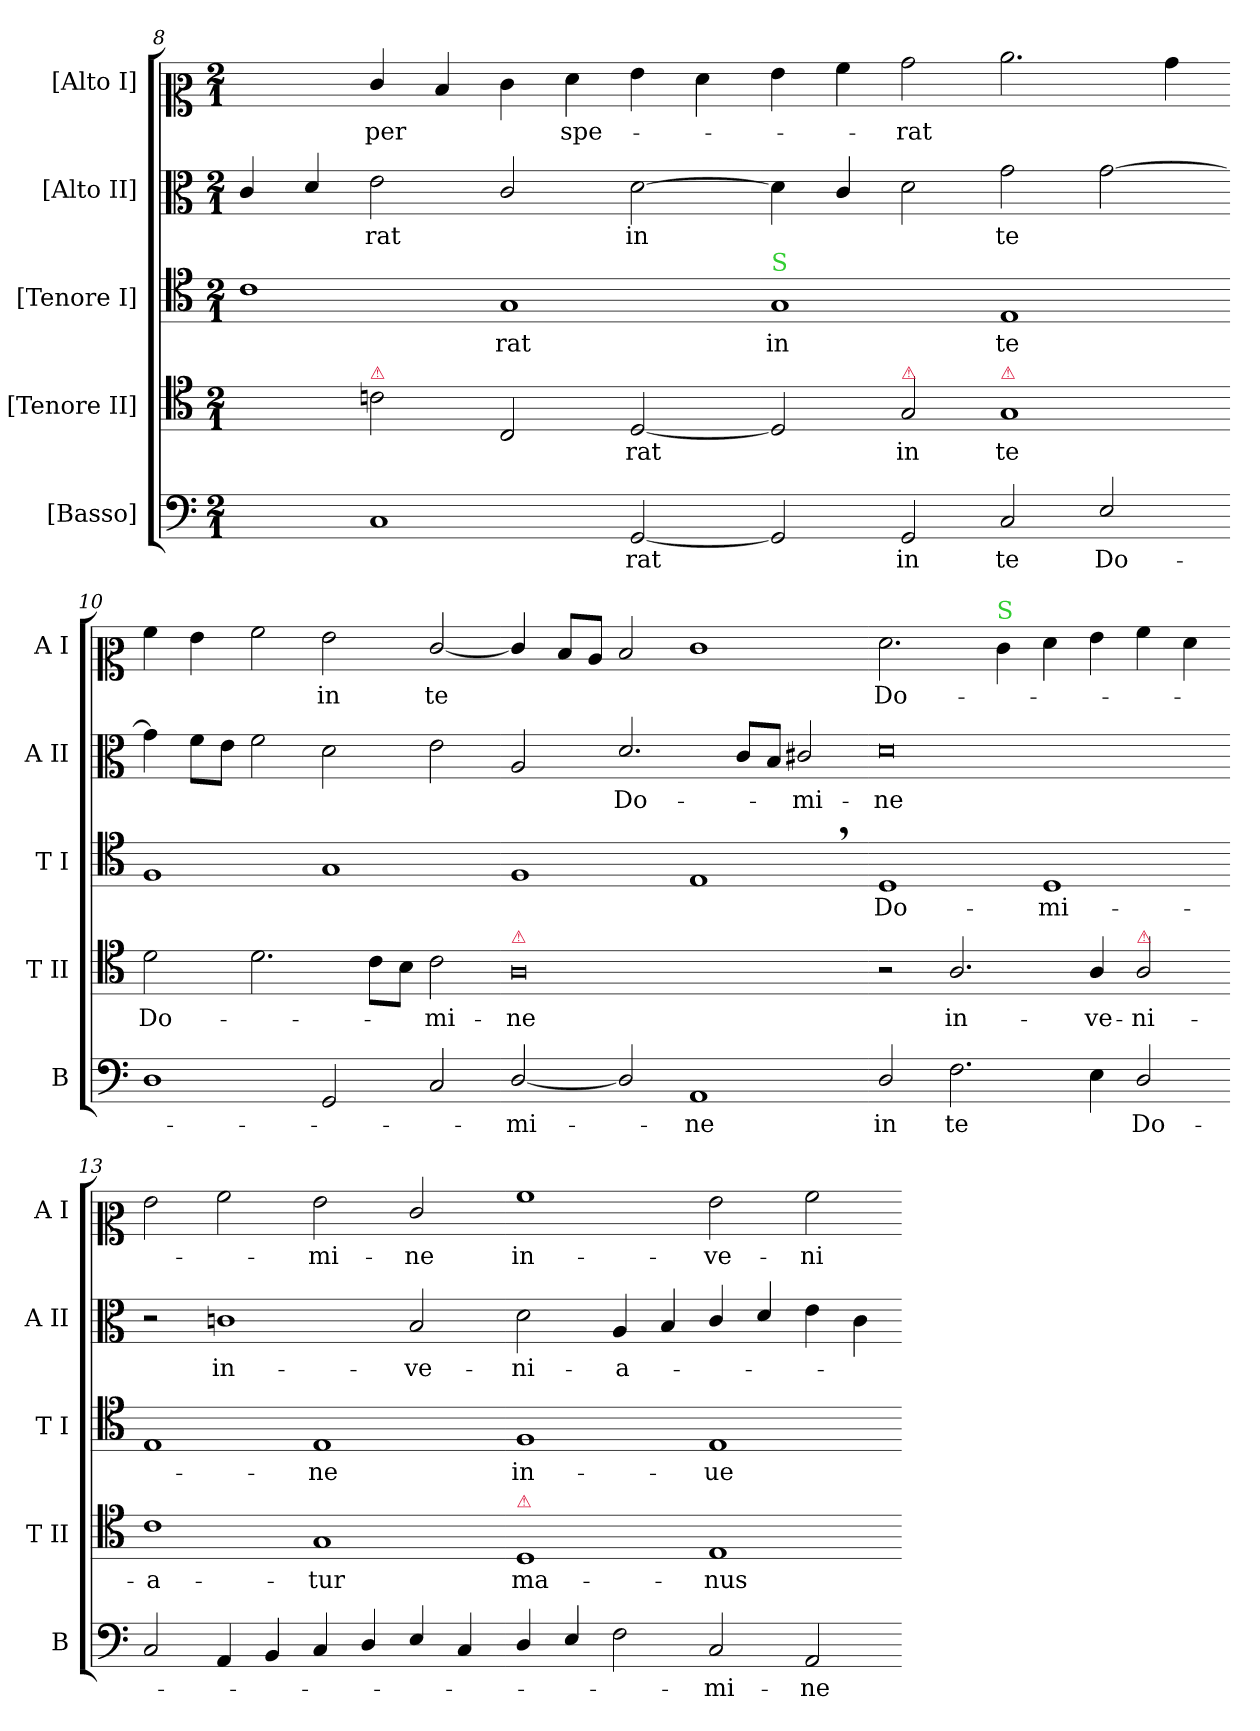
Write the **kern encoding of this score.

**kern	**text	**kern	**text	**kern	**text	**kern	**text	**kern	**text
*part5	*part5	*part4	*part4	*part3	*part3	*part2	*part2	*part1	*part1
*staff5	*staff5	*staff4	*staff4	*staff3	*staff3	*staff2	*staff2	*staff1	*staff1
*I"[Basso]	*	*I"[Tenore II]	*	*I"[Tenore I]	*	*I"[Alto II]	*	*I"[Alto I]	*
*I'B	*	*I'T II	*	*I'T I	*	*I'A II	*	*I'A I	*
*clefF4	*	*clefC4	*	*clefC4	*	*clefC3	*	*clefC2	*
*k[]	*	*k[]	*	*k[]	*	*k[]	*	*k[]	*
*M2/1	*	*M2/1	*	*M2/1	*	*M2/1	*	*M2/1	*
=8	=8	=8	=8	=8	=8	=8	=8	=8	=8
2ryy	.	2ryy	.	1c	.	4c/	.	2ryy	.
.	.	.	.	.	.	4d/	.	.	.
!	!	!LO:TX:a:color=crimson:t=⚠	!	!	!	!	!	!	!
1C	.	2cn\	.	.	.	2e\	-rat	4e/	-per
.	.	.	.	.	.	.	.	4d/	.
.	.	2C/	.	1G	-rat	2c/	.	4e\	.
.	.	.	.	.	.	.	.	4f\	spe-
[2GG	-rat	[2D	-rat	.	.	[2d\	in	4g\	.
.	.	.	.	.	.	.	.	4f\	.
=9-	=9-	=9-	=9-	=9-	=9-	=9-	=9-	=9-	=9-
!	!	!	!	!LO:TX:a:color=limegreen:t=S	!	!	!	!	!
2GG]	.	2D]	.	1G	in	4d\]	.	4g\	.
.	.	.	.	.	.	4c/	.	4a\	.
!	!	!LO:TX:a:color=crimson:t=⚠	!	!	!	!	!	!	!
2GG/	in	2G/	in	.	.	2d\	.	2b\	-rat
!	!	!LO:TX:a:color=crimson:t=⚠	!	!	!	!	!	!	!
2C/	te	1G	te	1E	te	2g\	te	2.cc\	.
2E/	Do-	.	.	.	.	[2g\	.	.	.
.	.	.	.	.	.	.	.	4b\	.
=10-	=10-	=10-	=10-	=10-	=10-	=10-	=10-	=10-	=10-
1D	.	2d\	Do-	1F	.	4g\]	.	4a\	.
.	.	.	.	.	.	8f\L	.	4g\	.
.	.	.	.	.	.	8e\J	.	.	.
.	.	2.d\	.	.	.	2f\	.	2a\	.
2GG/	.	.	.	1G	.	2d\	.	2g\	in
.	.	8c\L	.	.	.	.	.	.	.
.	.	8B\J	.	.	.	.	.	.	.
2C/	.	2c\	-mi-	.	.	2e\	.	[2e/	te
=11-	=11-	=11-	=11-	=11-	=11-	=11-	=11-	=11-	=11-
!	!	!LO:TX:a:color=crimson:t=⚠	!	!	!	!	!	!	!
[2D/	-mi-	0A	-ne	1F	.	2A/	.	4e/]	.
.	.	.	.	.	.	.	.	8d/L	.
.	.	.	.	.	.	.	.	8c/J	.
2D/]	.	.	.	.	.	2.d/	Do-	2d/	.
1AA	-ne	.	.	1E,<	.	.	.	1e	.
.	.	.	.	.	.	8c/L	.	.	.
.	.	.	.	.	.	8B/J	.	.	.
.	.	.	.	.	.	2c#X/	-mi-	.	.
=12-	=12-	=12-	=12-	=12-	=12-	=12-	=12-	=12-	=12-
2D/	in	2r	.	1D	Do-	0d	-ne	2.f\	Do-
2.F\	te	2.A/	in-	.	.	.	.	.	.
!	!	!	!	!	!	!	!	!LO:TX:a:color=limegreen:t=S	!
.	.	.	.	.	.	.	.	4e\	.
.	.	.	.	1D	-mi-	.	.	4f\	.
4E\	.	4A/	-ve-	.	.	.	.	4g\	.
!	!	!LO:TX:a:color=crimson:t=⚠	!	!	!	!	!	!	!
2D/	Do-	2A/	-ni-	.	.	.	.	4a\	.
.	.	.	.	.	.	.	.	4f\	.
=13-	=13-	=13-	=13-	=13-	=13-	=13-	=13-	=13-	=13-
2C/	.	1c	-a-	1E	.	2r	.	2g\	.
4AA/	.	.	.	.	.	1cn	in-	2a\	.
4BB/	.	.	.	.	.	.	.	.	.
4C/	.	1G	-tur	1E	-ne	.	.	2g\	-mi-
4D/	.	.	.	.	.	.	.	.	.
4E/	.	.	.	.	.	2B/	-ve-	2e/	-ne
4C/	.	.	.	.	.	.	.	.	.
=14-	=14-	=14-	=14-	=14-	=14-	=14-	=14-	=14-	=14-
!	!	!LO:TX:a:color=crimson:t=⚠	!	!	!	!	!	!	!
4D/	.	1D	ma-	1F	in-	2d\	-ni-	1a	in-
4E/	.	.	.	.	.	.	.	.	.
2F\	.	.	.	.	.	4A/	-a-	.	.
.	.	.	.	.	.	4B/	.	.	.
2C/	-mi-	1E	-nus	1E	-ue-	4c/	.	2g\	-ve-
.	.	.	.	.	.	4d/	.	.	.
2AA/	-ne	.	.	.	.	4e\	.	2a\	-ni-
.	.	.	.	.	.	4c\	.	.	.
=-	=-	=-	=-	=-	=-	=-	=-	=-	=-
*-	*-	*-	*-	*-	*-	*-	*-	*-	*-
